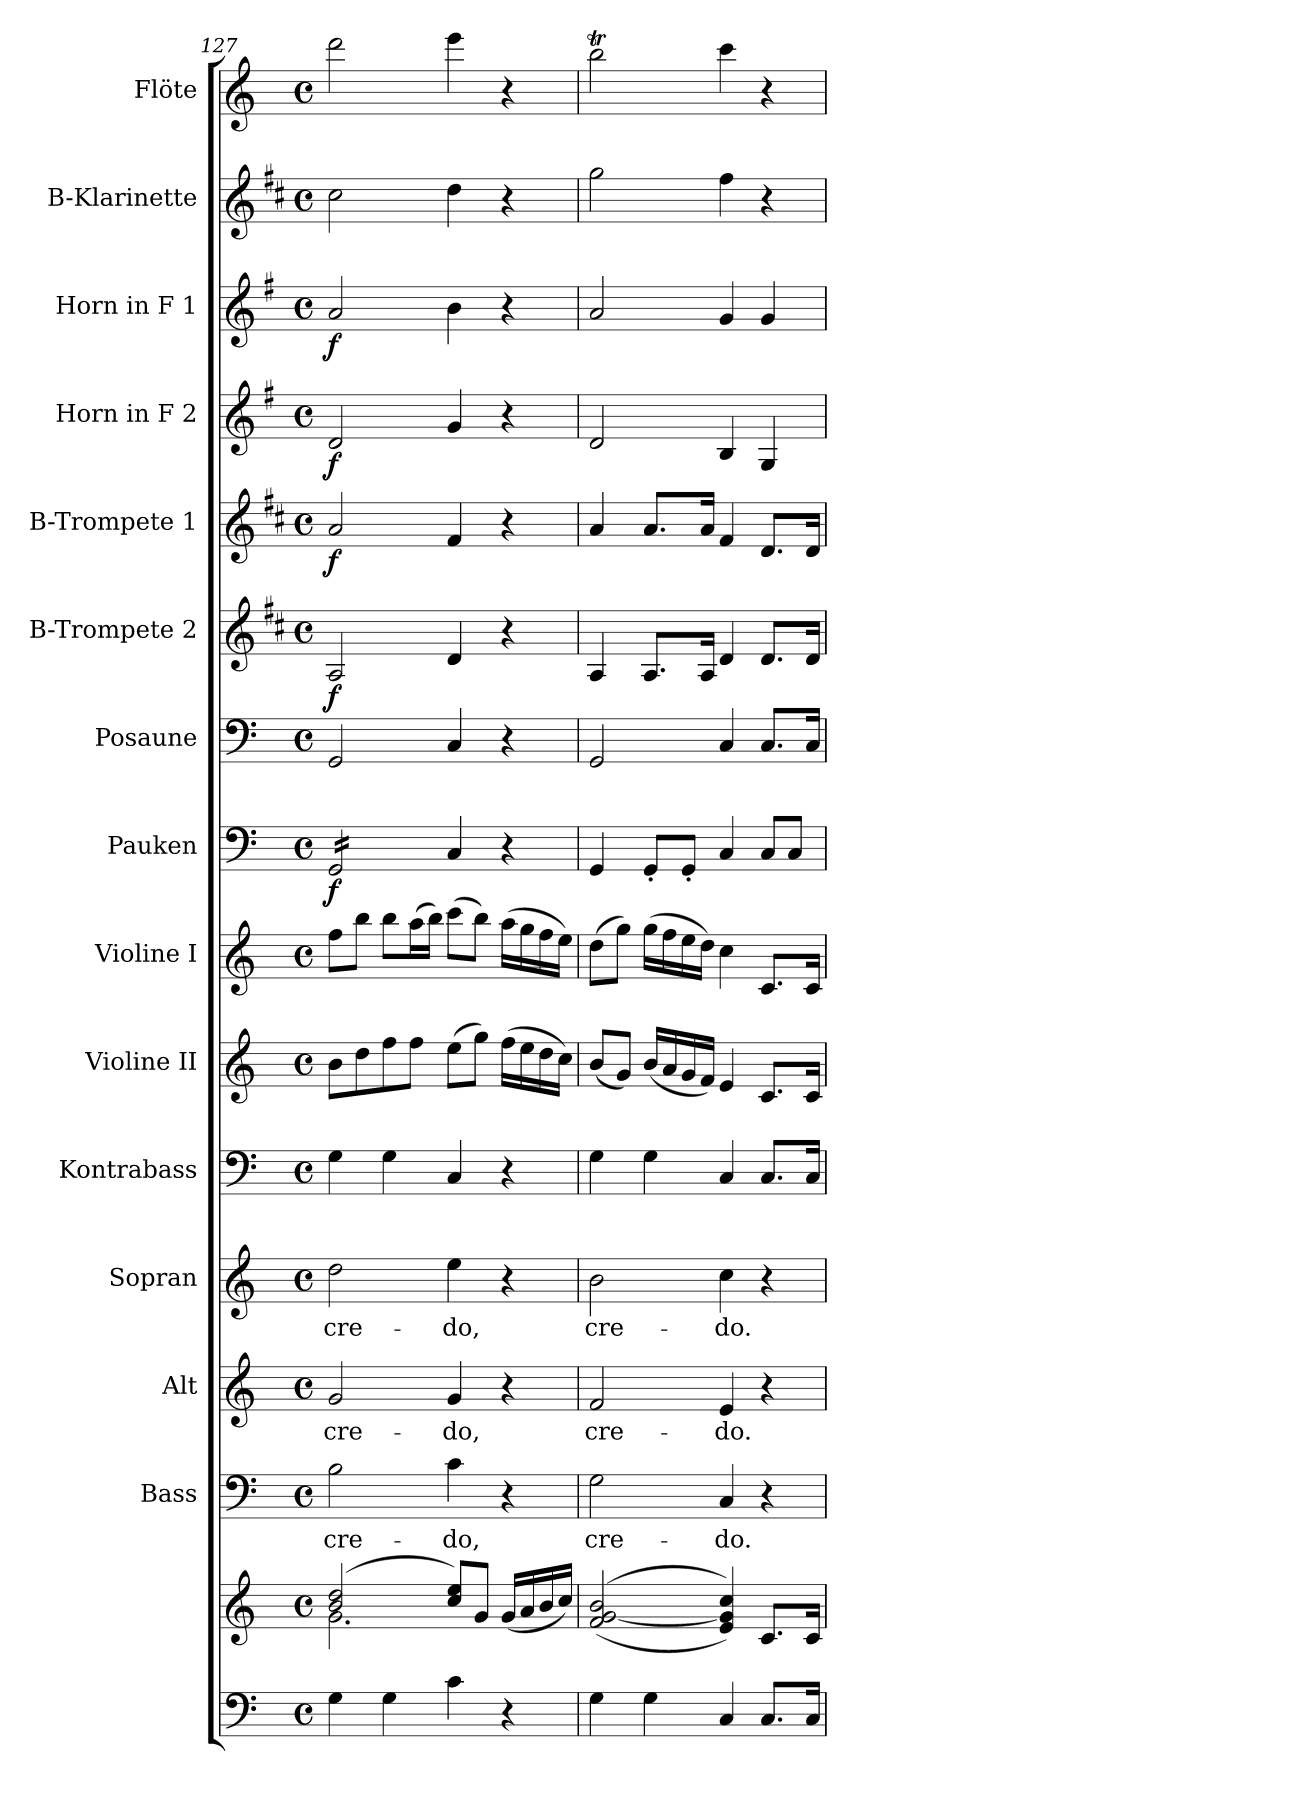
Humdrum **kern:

**kern	**kern	**kern	**text	**kern	**text	**kern	**text	**kern	**kern	**kern	**kern	**dynam	**kern	**kern	**dynam	**kern	**dynam	**kern	**dynam	**kern	**dynam	**kern	**kern
*part15	*part15	*part14	*part14	*part13	*part13	*part12	*part12	*part11	*part10	*part9	*part8	*part8	*part7	*part6	*part6	*part5	*part5	*part4	*part4	*part3	*part3	*part2	*part1
*staff16	*staff15	*staff14	*staff14	*staff13	*staff13	*staff12	*staff12	*staff11	*staff10	*staff9	*staff8	*staff8	*staff7	*staff6	*staff6	*staff5	*staff5	*staff4	*staff4	*staff3	*staff3	*staff2	*staff1
*	*	*I"Bass	*	*I"Alt	*	*I"Sopran	*	*I"Kontrabass	*I"Violine II	*I"Violine I	*I"Pauken	*	*I"Posaune	*I"B-Trompete 2	*	*I"B-Trompete 1	*	*I"Horn in F 2	*	*I"Horn in F 1	*	*I"B-Klarinette	*I"Flöte
*	*	*I'B.	*	*I'A.	*	*I'S.	*	*I'Kb.	*I'Vl. II	*I'Vl. I	*I'Pk.	*	*I'Pos.	*I'B Trp. 2	*	*I'B Trp. 1	*	*	*	*	*	*I'B Kl.	*I'Fl.
!!LO:PB:g=z
*clefF4	*clefG2	*clefF4	*	*clefG2	*	*clefG2	*	*clefF4	*clefG2	*clefG2	*clefF4	*	*clefF4	*clefG2	*	*clefG2	*	*clefG2	*	*clefG2	*	*clefG2	*clefG2
*	*	*	*	*	*	*	*	*ITrd7c12	*	*	*	*	*	*ITrd1c2	*	*ITrd1c2	*	*ITrd4c7	*	*ITrd4c7	*	*ITrd1c2	*
*k[]	*k[]	*k[]	*	*k[]	*	*k[]	*	*k[]	*k[]	*k[]	*k[]	*	*k[]	*k[]	*	*k[]	*	*k[]	*	*k[]	*	*k[]	*k[]
*C:	*C:	*C:	*	*C:	*	*C:	*	*C:	*C:	*C:	*C:	*	*C:	*C:	*	*C:	*	*C:	*	*C:	*	*C:	*C:
*M4/4	*M4/4	*M4/4	*	*M4/4	*	*M4/4	*	*M4/4	*M4/4	*M4/4	*M4/4	*	*M4/4	*M4/4	*	*M4/4	*	*M4/4	*	*M4/4	*	*M4/4	*M4/4
*met(c)	*met(c)	*met(c)	*	*met(c)	*	*met(c)	*	*met(c)	*met(c)	*met(c)	*met(c)	*	*met(c)	*met(c)	*	*met(c)	*	*met(c)	*	*met(c)	*	*met(c)	*met(c)
=127	=127	=127	=127	=127	=127	=127	=127	=127	=127	=127	=127	=127	=127	=127	=127	=127	=127	=127	=127	=127	=127	=127	=127
*	*^	*	*	*	*	*	*	*	*	*	*	*	*	*	*	*	*	*	*	*	*	*	*
!	!	!	!	!LO:LY:b	!	!LO:LY:b	!	!LO:LY:b	!	!	!	!	!LO:DY:b	!	!	!LO:DY:b	!	!LO:DY:b	!	!LO:DY:b	!	!LO:DY:b	!	!
*	*	*	*	*	*	*	*	*	*	*	*	*tremolo	*	*	*	*	*	*	*	*	*	*	*	*
4G\	(2b/ 2dd/	2.g\	2B\	cre-	2g/	cre-	2dd\	cre-	4GG\	8b\L	8ff\L	16GG/LL	f	2GG/	2G/	f	2g/	f	2G/	f	2d/	f	2b\	2ddd\
.	.	.	.	.	.	.	.	.	.	.	.	16GG/	.	.	.	.	.	.	.	.	.	.	.	.
.	.	.	.	.	.	.	.	.	.	8dd\	8bb\J	16GG/	.	.	.	.	.	.	.	.	.	.	.	.
.	.	.	.	.	.	.	.	.	.	.	.	16GG/	.	.	.	.	.	.	.	.	.	.	.	.
4G\	.	.	.	.	.	.	.	.	4GG\	8ff\	8bb\L	16GG/	.	.	.	.	.	.	.	.	.	.	.	.
.	.	.	.	.	.	.	.	.	.	.	.	16GG/	.	.	.	.	.	.	.	.	.	.	.	.
.	.	.	.	.	.	.	.	.	.	8ff\J	(>16aa\L	16GG/	.	.	.	.	.	.	.	.	.	.	.	.
.	.	.	.	.	.	.	.	.	.	.	16bb\JJ)	16GG/JJ	.	.	.	.	.	.	.	.	.	.	.	.
*	*	*	*	*	*	*	*	*	*	*	*	*Xtremolo	*	*	*	*	*	*	*	*	*	*	*	*
!	!	!	!	!LO:LY:b	!	!LO:LY:b	!	!LO:LY:b	!	!	!	!	!	!	!	!	!	!	!	!	!	!	!	!
4c\	8cc/ 8ee/L)	.	4c\	-do,	4g/	-do,	4ee\	-do,	4CC/	(>8ee\L	(>8ccc\L	4C/	.	4C/	4c/	.	4e/	.	4c/	.	4e\	.	4cc\	4eee\
.	8g/J	.	.	.	.	.	.	.	.	8gg\J)	8bb\J)	.	.	.	.	.	.	.	.	.	.	.	.	.
4r	(<16g/LL	4ryy	4r	.	4r	.	4r	.	4r	(>16ff\LL	(>16aa\LL	4r	.	4r	4r	.	4r	.	4r	.	4r	.	4r	4r
.	16a/	.	.	.	.	.	.	.	.	16ee\	16gg\	.	.	.	.	.	.	.	.	.	.	.	.	.
.	16b/	.	.	.	.	.	.	.	.	16dd\	16ff\	.	.	.	.	.	.	.	.	.	.	.	.	.
.	16cc/JJ)	.	.	.	.	.	.	.	.	16cc\JJ)	16ee\JJ)	.	.	.	.	.	.	.	.	.	.	.	.	.
*	*v	*v	*	*	*	*	*	*	*	*	*	*	*	*	*	*	*	*	*	*	*	*	*	*
=128	=128	=128	=128	=128	=128	=128	=128	=128	=128	=128	=128	=128	=128	=128	=128	=128	=128	=128	=128	=128	=128	=128	=128
!	!	!	!LO:LY:b	!	!LO:LY:b	!	!LO:LY:b	!	!	!	!	!	!	!	!	!	!	!	!	!	!	!	!
4G\	((<2f/ [2g/ 2b/	2G\	cre-	2f/	cre-	2b\	cre-	4GG\	(<8b/L	(>8dd\L	4GG/	.	2GG/	4G/	.	4g/	.	2G/	.	2d/	.	2ff\	2bbt\
.	.	.	.	.	.	.	.	.	8g/J)	8gg\J)	.	.	.	.	.	.	.	.	.	.	.	.	.
4G\	.	.	.	.	.	.	.	4GG\	(<16b/LL	(>16gg\LL	8GG'</L	.	.	8.G/L	.	8.g/L	.	.	.	.	.	.	.
.	.	.	.	.	.	.	.	.	16a/	16ff\	.	.	.	.	.	.	.	.	.	.	.	.	.
.	.	.	.	.	.	.	.	.	16g/	16ee\	8GG'</J	.	.	.	.	.	.	.	.	.	.	.	.
.	.	.	.	.	.	.	.	.	16f/JJ)	16dd\JJ)	.	.	.	16G/Jk	.	16g/Jk	.	.	.	.	.	.	.
!	!	!	!LO:LY:b	!	!LO:LY:b	!	!LO:LY:b	!	!	!	!	!	!	!	!	!	!	!	!	!	!	!	!
4C/	4e/ 4g/] 4cc/))	4C/	-do.	4e/	-do.	4cc\	-do.	4CC/	4e/	4cc\	4C/	.	4C/	4c/	.	4e/	.	4E/	.	4c/	.	4ee\	4ccc\
8.C/L	8.c/L	4r	.	4r	.	4r	.	8.CC/L	8.c/L	8.c/L	8C/L	.	8.C/L	8.c/L	.	8.c/L	.	4C/	.	4c/	.	4r	4r
.	.	.	.	.	.	.	.	.	.	.	8C/J	.	.	.	.	.	.	.	.	.	.	.	.
16C/Jk	16c/Jk	.	.	.	.	.	.	16CC/Jk	16c/Jk	16c/Jk	.	.	16C/Jk	16c/Jk	.	16c/Jk	.	.	.	.	.	.	.
=	=	=	=	=	=	=	=	=	=	=	=	=	=	=	=	=	=	=	=	=	=	=	=
*-	*-	*-	*-	*-	*-	*-	*-	*-	*-	*-	*-	*-	*-	*-	*-	*-	*-	*-	*-	*-	*-	*-	*-
